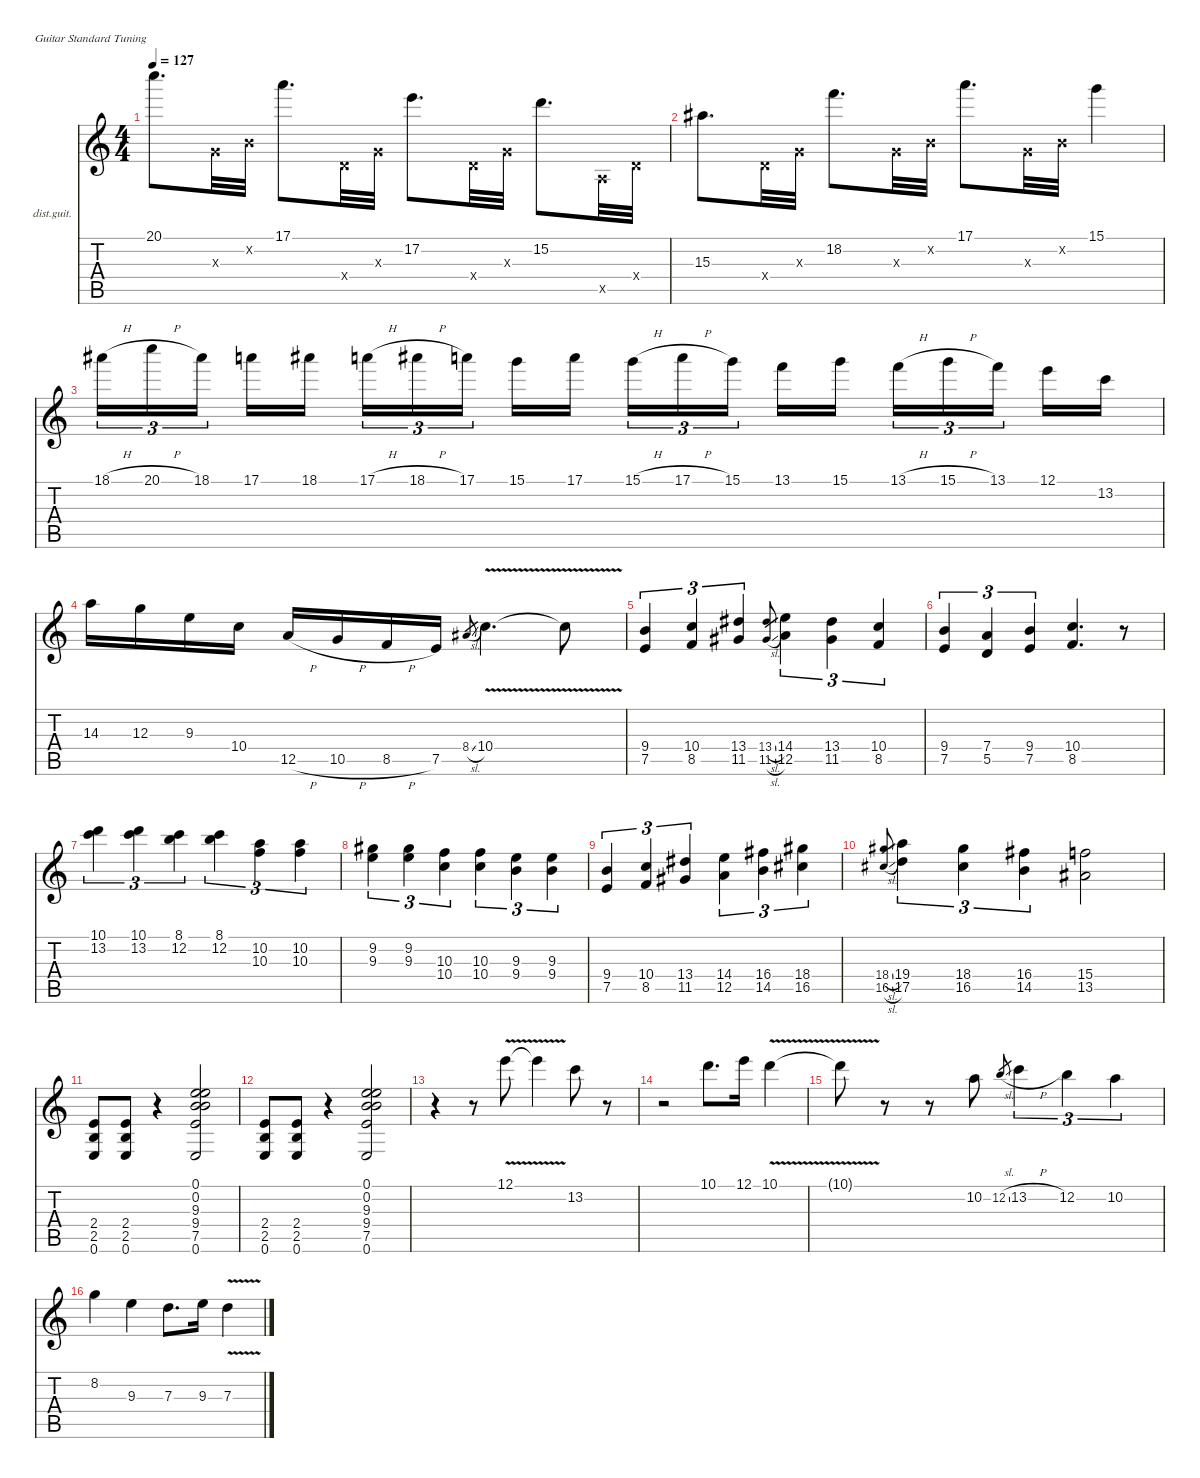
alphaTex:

\defaultSystemsLayout 4
\hideDynamics
\bracketExtendMode nobrackets
\firstSystemTrackNameOrientation horizontal
\otherSystemsTrackNameOrientation horizontal
\track ("Lead Guitar" "dist.guit.") {instrument distortionguitar}
\staff {score tabs}
\tuning (E4 B3 G3 D3 A2 E2)
\ts (4 4)
\tempo 127
\clef g2
\ks c
20.1.8{d dy f beam Down} 0.3{x}.32{beam Down} 0.2{x}.32{beam Down} 17.1.8{d beam Down} 0.4{x}.32{beam Down} 0.3{x}.32{beam Down} 17.2.8{d beam Down} 0.4{x}.32{beam Down} 0.3{x}.32{beam Down} 15.2.8{d beam Down} 0.5{x}.32{beam Down} 0.4{x}.32{beam Down} |
15.3{acc #}.8{d beam Down} 0.4{x}.32{beam Down} 0.3{x}.32{beam Down} 18.2.8{d beam Down} 0.3{x}.32{beam Down} 0.2{x}.32{beam Down} 17.1.8{d beam Down} 0.3{x}.32{beam Down} 0.2{x}.32{beam Down} 15.1.4{beam Down} |
18.1{h acc #}.16{tu (3 2) beam Down} 20.1{h}.16{tu (3 2) beam Down} 18.1{acc #}.16{tu (3 2) beam Down} 17.1.16{beam Down} 18.1{acc #}.16{beam Down} 17.1{h}.16{tu (3 2) beam Down} 18.1{h acc #}.16{tu (3 2) beam Down} 17.1.16{tu (3 2) beam Down} 15.1.16{beam Down} 17.1.16{beam Down} 15.1{h}.16{tu (3 2) beam Down} 17.1{h}.16{tu (3 2) beam Down} 15.1.16{tu (3 2) beam Down} 13.1.16{beam Down} 15.1.16{beam Down} 13.1{h}.16{tu (3 2) beam Down} 15.1{h}.16{tu (3 2) beam Down} 13.1.16{tu (3 2) beam Down} 12.1.16{beam Down} 13.2.16{beam Down} |
14.3.16{beam Down} 12.3.16{beam Down} 9.3.16{beam Down} 10.4.16{beam Down} 12.5{h}.16{beam Up} 10.5{h}.16{beam Up} 8.5{h}.16{beam Up} 7.5.16{beam Up} 8.4{sl acc #}.8{gr dy mf beam Up} 10.4{v}.4{d dy f beam Down} 10.4{v t}.8{beam Down} |
(9.4 7.5).4{tu (3 2) instrument electricguitarclean beam Up} (10.4 8.5).4{tu (3 2) beam Up} (13.4{acc #} 11.5{acc #}).4{tu (3 2) beam Up} (13.4{sl acc #} 11.5{sl acc #}).8{gr dy mf beam Up} (14.4 12.5).4{tu (3 2) dy f beam Down} (13.4{acc #} 11.5{acc #}).4{tu (3 2) beam Down} (10.4 8.5).4{tu (3 2) beam Up} |
(9.4 7.5).4{tu (3 2) beam Up} (7.4 5.5).4{tu (3 2) beam Up} (9.4 7.5).4{tu (3 2) beam Up} (10.4 8.5).4{d beam Up} r.8{beam Up} |
(10.1 13.2).4{tu (3 2) beam Down} (10.1 13.2).4{tu (3 2) beam Down} (8.1 12.2).4{tu (3 2) beam Down} (8.1 12.2).4{tu (3 2) beam Down} (10.2 10.3).4{tu (3 2) beam Down} (10.2 10.3).4{tu (3 2) beam Down} |
(9.2{acc #} 9.3).4{tu (3 2) beam Down} (9.2{acc #} 9.3).4{tu (3 2) beam Down} (10.3 10.4).4{tu (3 2) beam Down} (10.3 10.4).4{tu (3 2) beam Down} (9.3 9.4).4{tu (3 2) beam Down} (9.3 9.4).4{tu (3 2) beam Down} |
(9.4 7.5).4{tu (3 2) beam Up} (10.4 8.5).4{tu (3 2) beam Up} (13.4{acc #} 11.5{acc #}).4{tu (3 2) beam Up} (14.4 12.5).4{tu (3 2) beam Down} (16.4{acc #} 14.5).4{tu (3 2) beam Down} (18.4{acc #} 16.5{acc #}).4{tu (3 2) beam Down} |
(18.4{sl acc #} 16.5{sl acc #}).8{gr dy mf beam Up} (19.4 17.5).4{tu (3 2) dy f beam Down} (18.4{acc #} 16.5{acc #}).4{tu (3 2) beam Down} (16.4{acc #} 14.5).4{tu (3 2) beam Down} (15.4 13.5{acc #}).2{beam Down} |
(2.4 2.5 0.6).8{instrument distortionguitar beam Up} (2.4 2.5 0.6).8{beam Up} r.4{beam Up} (0.1 0.2 9.3 9.4 7.5 0.6).2{beam Up} |
(2.4 2.5 0.6).8{beam Up} (2.4 2.5 0.6).8{beam Up} r.4{beam Up} (0.1 0.2 9.3 9.4 7.5 0.6).2{beam Up} |
r.4{beam Down} r.8{beam Down} 12.1{v}.8{beam Down} 12.1{v t}.4{beam Down} 13.2.8{beam Down} r.8{beam Down} |
r.2{beam Down} 10.1.8{d beam Down} 12.1.16{beam Down} 10.1{v}.4{beam Down} |
10.1{v t}.8{beam Down} r.8{beam Down} r.8{beam Down} 10.2.8{beam Down} 12.2{sl}.8{gr dy mf beam Up} 13.2{h}.4{tu (3 2) dy f beam Down} 12.2.4{tu (3 2) beam Down} 10.2.4{tu (3 2) beam Down} |
8.2.4{beam Down} 9.3.4{beam Down} 7.3.8{d beam Down} 9.3.16{beam Down} 7.3{v}.4{beam Down}
